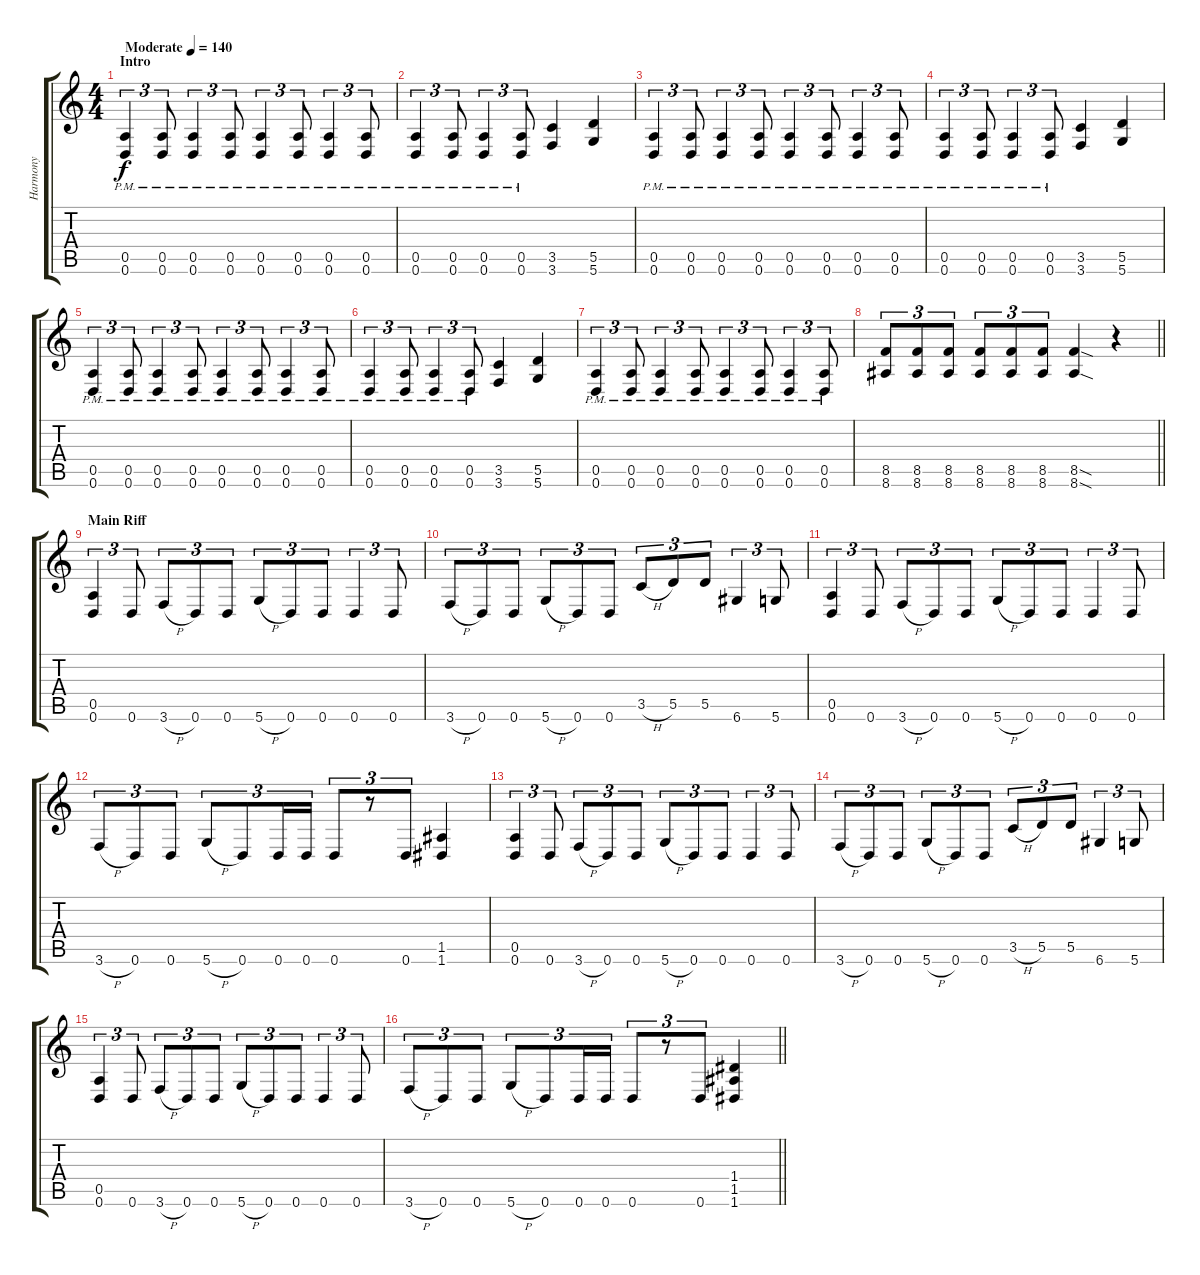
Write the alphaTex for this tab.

\track ("Harmony" "Harmony") {instrument distortionguitar}
\staff {score tabs}
\tuning (E4 B3 G3 D3 A2 D2) {hide}
\ts (4 4)
\section ("" "Intro")
\tempo (140 "Moderate")
\clef g2
\ks c
(0.5{pm} 0.6{pm}).4{tu (3 2) dy f instrument distortionguitar} (0.5{pm} 0.6{pm}).8{tu (3 2)} (0.5{pm} 0.6{pm}).4{tu (3 2)} (0.5{pm} 0.6{pm}).8{tu (3 2)} (0.5{pm} 0.6{pm}).4{tu (3 2)} (0.5{pm} 0.6{pm}).8{tu (3 2)} (0.5{pm} 0.6{pm}).4{tu (3 2)} (0.5{pm} 0.6{pm}).8{tu (3 2)} |
(0.5{pm} 0.6{pm}).4{tu (3 2)} (0.5{pm} 0.6{pm}).8{tu (3 2)} (0.5{pm} 0.6{pm}).4{tu (3 2)} (0.5{pm} 0.6{pm}).8{tu (3 2)} (3.5 3.6).4 (5.5 5.6).4 |
(0.5{pm} 0.6{pm}).4{tu (3 2)} (0.5{pm} 0.6{pm}).8{tu (3 2)} (0.5{pm} 0.6{pm}).4{tu (3 2)} (0.5{pm} 0.6{pm}).8{tu (3 2)} (0.5{pm} 0.6{pm}).4{tu (3 2)} (0.5{pm} 0.6{pm}).8{tu (3 2)} (0.5{pm} 0.6{pm}).4{tu (3 2)} (0.5{pm} 0.6{pm}).8{tu (3 2)} |
(0.5{pm} 0.6{pm}).4{tu (3 2)} (0.5{pm} 0.6{pm}).8{tu (3 2)} (0.5{pm} 0.6{pm}).4{tu (3 2)} (0.5{pm} 0.6{pm}).8{tu (3 2)} (3.5 3.6).4 (5.5 5.6).4 |
(0.5{pm} 0.6{pm}).4{tu (3 2)} (0.5{pm} 0.6{pm}).8{tu (3 2)} (0.5{pm} 0.6{pm}).4{tu (3 2)} (0.5{pm} 0.6{pm}).8{tu (3 2)} (0.5{pm} 0.6{pm}).4{tu (3 2)} (0.5{pm} 0.6{pm}).8{tu (3 2)} (0.5{pm} 0.6{pm}).4{tu (3 2)} (0.5{pm} 0.6{pm}).8{tu (3 2)} |
(0.5{pm} 0.6{pm}).4{tu (3 2)} (0.5{pm} 0.6{pm}).8{tu (3 2)} (0.5{pm} 0.6{pm}).4{tu (3 2)} (0.5{pm} 0.6{pm}).8{tu (3 2)} (3.5 3.6).4 (5.5 5.6).4 |
(0.5{pm} 0.6{pm}).4{tu (3 2)} (0.5{pm} 0.6{pm}).8{tu (3 2)} (0.5{pm} 0.6{pm}).4{tu (3 2)} (0.5{pm} 0.6{pm}).8{tu (3 2)} (0.5{pm} 0.6{pm}).4{tu (3 2)} (0.5{pm} 0.6{pm}).8{tu (3 2)} (0.5{pm} 0.6{pm}).4{tu (3 2)} (0.5{pm} 0.6{pm}).8{tu (3 2)} |
\barLineRight lightlight
(8.5 8.6).8{tu (3 2)} (8.5 8.6).8{tu (3 2)} (8.5 8.6).8{tu (3 2)} (8.5 8.6).8{tu (3 2)} (8.5 8.6).8{tu (3 2)} (8.5 8.6).8{tu (3 2)} (8.5{sod} 8.6{sod}).4 r.4 |
\section ("" "Main Riff")
(0.5 0.6).4{tu (3 2)} 0.6.8{tu (3 2)} 3.6{h}.8{tu (3 2)} 0.6.8{tu (3 2)} 0.6.8{tu (3 2)} 5.6{h}.8{tu (3 2)} 0.6.8{tu (3 2)} 0.6.8{tu (3 2)} 0.6.4{tu (3 2)} 0.6.8{tu (3 2)} |
3.6{h}.8{tu (3 2)} 0.6.8{tu (3 2)} 0.6.8{tu (3 2)} 5.6{h}.8{tu (3 2)} 0.6.8{tu (3 2)} 0.6.8{tu (3 2)} 3.5{h}.8{tu (3 2)} 5.5.8{tu (3 2)} 5.5.8{tu (3 2)} 6.6.4{tu (3 2)} 5.6.8{tu (3 2)} |
(0.5 0.6).4{tu (3 2)} 0.6.8{tu (3 2)} 3.6{h}.8{tu (3 2)} 0.6.8{tu (3 2)} 0.6.8{tu (3 2)} 5.6{h}.8{tu (3 2)} 0.6.8{tu (3 2)} 0.6.8{tu (3 2)} 0.6.4{tu (3 2)} 0.6.8{tu (3 2)} |
3.6{h}.8{tu (3 2)} 0.6.8{tu (3 2)} 0.6.8{tu (3 2)} 5.6{h}.8{tu (3 2)} 0.6.8{tu (3 2)} 0.6.16{tu (3 2)} 0.6.16{tu (3 2)} 0.6.8{tu (3 2)} r.8{tu (3 2)} 0.6.8{tu (3 2)} (1.5 1.6).4 |
(0.5 0.6).4{tu (3 2)} 0.6.8{tu (3 2)} 3.6{h}.8{tu (3 2)} 0.6.8{tu (3 2)} 0.6.8{tu (3 2)} 5.6{h}.8{tu (3 2)} 0.6.8{tu (3 2)} 0.6.8{tu (3 2)} 0.6.4{tu (3 2)} 0.6.8{tu (3 2)} |
3.6{h}.8{tu (3 2)} 0.6.8{tu (3 2)} 0.6.8{tu (3 2)} 5.6{h}.8{tu (3 2)} 0.6.8{tu (3 2)} 0.6.8{tu (3 2)} 3.5{h}.8{tu (3 2)} 5.5.8{tu (3 2)} 5.5.8{tu (3 2)} 6.6.4{tu (3 2)} 5.6.8{tu (3 2)} |
(0.5 0.6).4{tu (3 2)} 0.6.8{tu (3 2)} 3.6{h}.8{tu (3 2)} 0.6.8{tu (3 2)} 0.6.8{tu (3 2)} 5.6{h}.8{tu (3 2)} 0.6.8{tu (3 2)} 0.6.8{tu (3 2)} 0.6.4{tu (3 2)} 0.6.8{tu (3 2)} |
\barLineRight lightlight
3.6{h}.8{tu (3 2)} 0.6.8{tu (3 2)} 0.6.8{tu (3 2)} 5.6{h}.8{tu (3 2)} 0.6.8{tu (3 2)} 0.6.16{tu (3 2)} 0.6.16{tu (3 2)} 0.6.8{tu (3 2)} r.8{tu (3 2)} 0.6.8{tu (3 2)} (1.4 1.5 1.6).4
